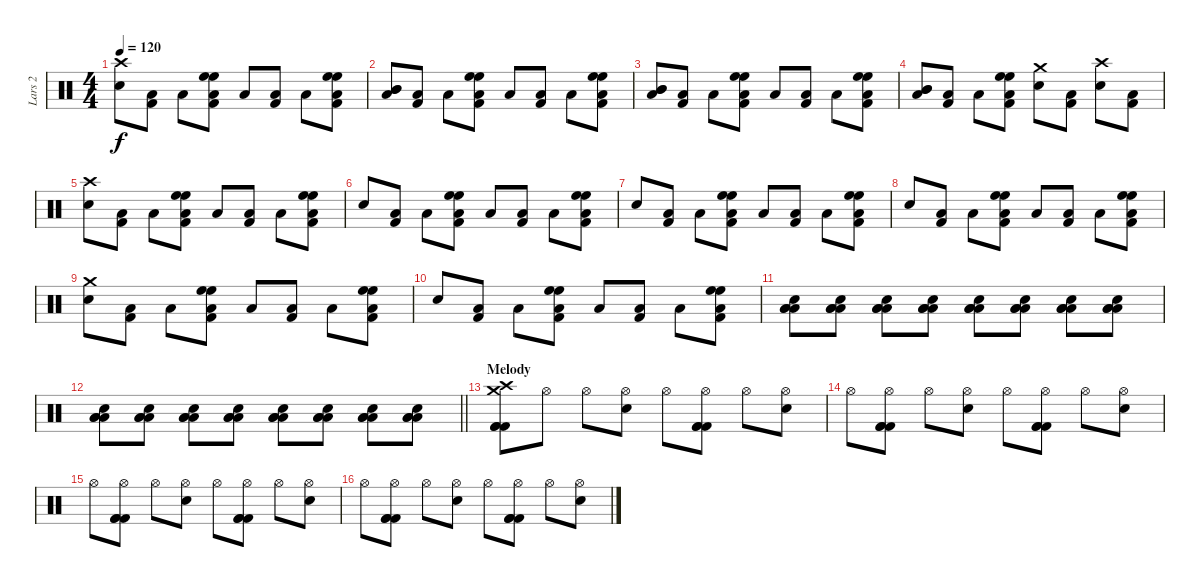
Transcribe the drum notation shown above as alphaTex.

\track ("Lars 2" "Lars 2") {instrument percussion}
\staff {score}
\articulation defaults
\ts (4 4)
\tempo 120
\clef neutral
\ks c
("Crash high (hit)" "Electric Snare (hit)").8{dy f} ("Low Tom (hit)" "Kick (hit) 2").8 "Low Tom (hit)".8 ("High Floor Tom (hit)" "Low Tom (hit)" "High Floor Tom (hit)" "Kick (hit) 2").8 "Low Tom (hit)".8 ("Low Tom (hit)" "Kick (hit) 2").8 "Low Tom (hit)".8 ("High Floor Tom (hit)" "Low Tom (hit)" "High Floor Tom (hit)" "Kick (hit) 2").8 |
("Mid Tom (hit)" "Low Tom (hit)" "Mid Tom (hit)").8 ("Low Tom (hit)" "Kick (hit) 2").8 "Low Tom (hit)".8 ("High Floor Tom (hit)" "Low Tom (hit)" "High Floor Tom (hit)" "Kick (hit) 2").8 "Low Tom (hit)".8 ("Low Tom (hit)" "Kick (hit) 2").8 "Low Tom (hit)".8 ("High Floor Tom (hit)" "Low Tom (hit)" "High Floor Tom (hit)" "Kick (hit) 2").8 |
("Mid Tom (hit)" "Low Tom (hit)" "Mid Tom (hit)").8 ("Low Tom (hit)" "Kick (hit) 2").8 "Low Tom (hit)".8 ("High Floor Tom (hit)" "Low Tom (hit)" "High Floor Tom (hit)" "Kick (hit) 2").8 "Low Tom (hit)".8 ("Low Tom (hit)" "Kick (hit) 2").8 "Low Tom (hit)".8 ("High Floor Tom (hit)" "Low Tom (hit)" "High Floor Tom (hit)" "Kick (hit) 2").8 |
("Mid Tom (hit)" "Low Tom (hit)" "Mid Tom (hit)").8 ("Low Tom (hit)" "Kick (hit) 2").8 "Low Tom (hit)".8 ("High Floor Tom (hit)" "Low Tom (hit)" "High Floor Tom (hit)" "Kick (hit) 2").8 ("Crash medium (hit)" "Electric Snare (hit)").8 ("Low Tom (hit)" "Kick (hit) 2").8 ("Crash high (hit)" "Electric Snare (hit)").8 ("Low Tom (hit)" "Kick (hit) 2").8 |
("Crash high (hit)" "Electric Snare (hit)").8 ("Low Tom (hit)" "Kick (hit) 2").8 "Low Tom (hit)".8 ("High Floor Tom (hit)" "Low Tom (hit)" "High Floor Tom (hit)" "Kick (hit) 2").8 "Low Tom (hit)".8 ("Low Tom (hit)" "Kick (hit) 2").8 "Low Tom (hit)".8 ("High Floor Tom (hit)" "Low Tom (hit)" "High Floor Tom (hit)" "Kick (hit) 2").8 |
"Electric Snare (hit)".8 ("Low Tom (hit)" "Kick (hit) 2").8 "Low Tom (hit)".8 ("High Floor Tom (hit)" "Low Tom (hit)" "High Floor Tom (hit)" "Kick (hit) 2").8 "Low Tom (hit)".8 ("Low Tom (hit)" "Kick (hit) 2").8 "Low Tom (hit)".8 ("High Floor Tom (hit)" "Low Tom (hit)" "High Floor Tom (hit)" "Kick (hit) 2").8 |
"Electric Snare (hit)".8 ("Low Tom (hit)" "Kick (hit) 2").8 "Low Tom (hit)".8 ("High Floor Tom (hit)" "Low Tom (hit)" "High Floor Tom (hit)" "Kick (hit) 2").8 "Low Tom (hit)".8 ("Low Tom (hit)" "Kick (hit) 2").8 "Low Tom (hit)".8 ("High Floor Tom (hit)" "Low Tom (hit)" "High Floor Tom (hit)" "Kick (hit) 2").8 |
"Electric Snare (hit)".8 ("Low Tom (hit)" "Kick (hit) 2").8 "Low Tom (hit)".8 ("High Floor Tom (hit)" "Low Tom (hit)" "High Floor Tom (hit)" "Kick (hit) 2").8 "Low Tom (hit)".8 ("Low Tom (hit)" "Kick (hit) 2").8 "Low Tom (hit)".8 ("High Floor Tom (hit)" "Low Tom (hit)" "High Floor Tom (hit)" "Kick (hit) 2").8 |
("Crash medium (hit)" "Electric Snare (hit)").8 ("Low Tom (hit)" "Kick (hit) 2").8 "Low Tom (hit)".8 ("High Floor Tom (hit)" "Low Tom (hit)" "High Floor Tom (hit)" "Kick (hit) 2").8 "Low Tom (hit)".8 ("Low Tom (hit)" "Kick (hit) 2").8 "Low Tom (hit)".8 ("High Floor Tom (hit)" "Low Tom (hit)" "High Floor Tom (hit)" "Kick (hit) 2").8 |
"Electric Snare (hit)".8 ("Low Tom (hit)" "Kick (hit) 2").8 "Low Tom (hit)".8 ("High Floor Tom (hit)" "Low Tom (hit)" "High Floor Tom (hit)" "Kick (hit) 2").8 "Low Tom (hit)".8 ("Low Tom (hit)" "Kick (hit) 2").8 "Low Tom (hit)".8 ("High Floor Tom (hit)" "Low Tom (hit)" "High Floor Tom (hit)" "Kick (hit) 2").8 |
("Low Tom (hit)" "Low Tom (hit)" "Low Tom (hit)" "Electric Snare (hit)").8{volume 8} ("Low Tom (hit)" "Low Tom (hit)" "Low Tom (hit)" "Electric Snare (hit)").8{volume 16} ("Low Tom (hit)" "Low Tom (hit)" "Low Tom (hit)" "Electric Snare (hit)").8 ("Low Tom (hit)" "Low Tom (hit)" "Low Tom (hit)" "Electric Snare (hit)").8 ("Low Tom (hit)" "Low Tom (hit)" "Low Tom (hit)" "Electric Snare (hit)").8 ("Low Tom (hit)" "Low Tom (hit)" "Low Tom (hit)" "Electric Snare (hit)").8 ("Low Tom (hit)" "Low Tom (hit)" "Low Tom (hit)" "Electric Snare (hit)").8 ("Low Tom (hit)" "Low Tom (hit)" "Low Tom (hit)" "Electric Snare (hit)").8 |
\barLineRight lightlight
("Low Tom (hit)" "Low Tom (hit)" "Low Tom (hit)" "Electric Snare (hit)").8 ("Low Tom (hit)" "Low Tom (hit)" "Low Tom (hit)" "Electric Snare (hit)").8 ("Low Tom (hit)" "Low Tom (hit)" "Low Tom (hit)" "Electric Snare (hit)").8 ("Low Tom (hit)" "Low Tom (hit)" "Low Tom (hit)" "Electric Snare (hit)").8 ("Low Tom (hit)" "Low Tom (hit)" "Low Tom (hit)" "Electric Snare (hit)").8 ("Low Tom (hit)" "Low Tom (hit)" "Low Tom (hit)" "Electric Snare (hit)").8 ("Low Tom (hit)" "Low Tom (hit)" "Low Tom (hit)" "Electric Snare (hit)").8 ("Low Tom (hit)" "Low Tom (hit)" "Low Tom (hit)" "Electric Snare (hit)").8 |
\section ("" "Melody")
("Crash medium (hit)" "Crash high (hit)" "Kick (hit) 2" "Kick (hit) 2" "Kick (hit) 2").8 "Hi-Hat (open)".8 "Hi-Hat (open)".8 ("Hi-Hat (open)" "Electric Snare (hit)").8 "Hi-Hat (open)".8 ("Hi-Hat (open)" "Kick (hit) 2" "Kick (hit) 2" "Kick (hit) 2").8 "Hi-Hat (open)".8 ("Hi-Hat (open)" "Electric Snare (hit)").8 |
"Hi-Hat (open)".8 ("Hi-Hat (open)" "Kick (hit) 2" "Kick (hit) 2" "Kick (hit) 2").8 "Hi-Hat (open)".8 ("Hi-Hat (open)" "Electric Snare (hit)").8 "Hi-Hat (open)".8 ("Hi-Hat (open)" "Kick (hit) 2" "Kick (hit) 2" "Kick (hit) 2").8 "Hi-Hat (open)".8 ("Hi-Hat (open)" "Electric Snare (hit)").8 |
"Hi-Hat (open)".8 ("Hi-Hat (open)" "Kick (hit) 2" "Kick (hit) 2" "Kick (hit) 2").8 "Hi-Hat (open)".8 ("Hi-Hat (open)" "Electric Snare (hit)").8 "Hi-Hat (open)".8 ("Hi-Hat (open)" "Kick (hit) 2" "Kick (hit) 2" "Kick (hit) 2").8 "Hi-Hat (open)".8 ("Hi-Hat (open)" "Electric Snare (hit)").8 |
"Hi-Hat (open)".8 ("Hi-Hat (open)" "Kick (hit) 2" "Kick (hit) 2" "Kick (hit) 2").8 "Hi-Hat (open)".8 ("Hi-Hat (open)" "Electric Snare (hit)").8 "Hi-Hat (open)".8 ("Hi-Hat (open)" "Kick (hit) 2" "Kick (hit) 2" "Kick (hit) 2").8 "Hi-Hat (open)".8 ("Hi-Hat (open)" "Electric Snare (hit)").8
